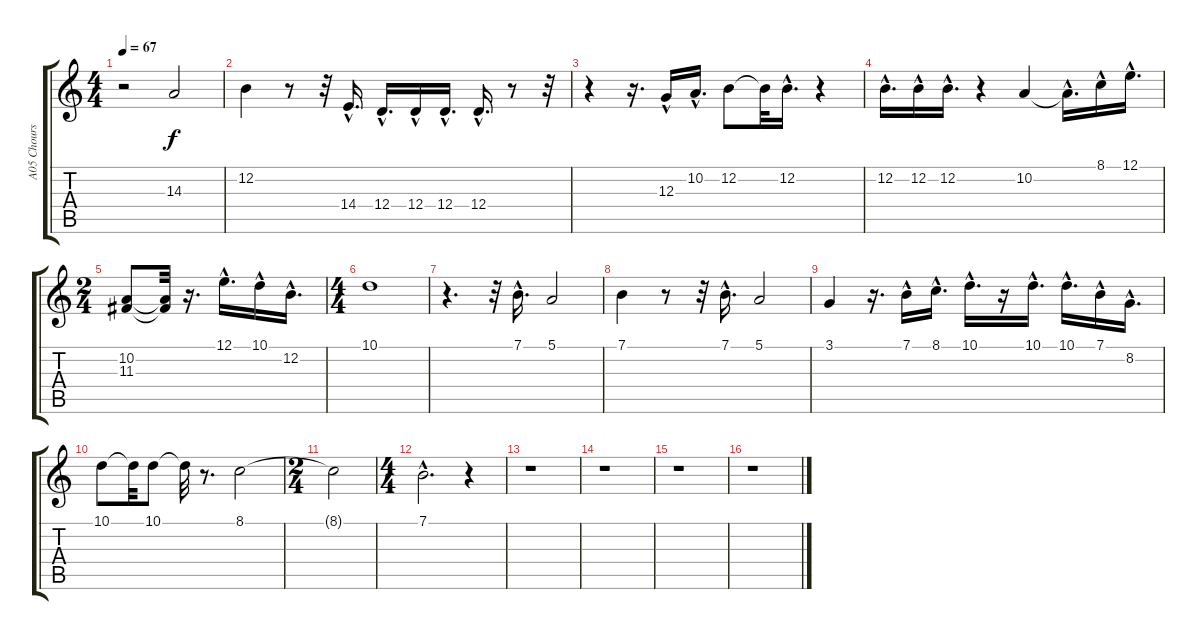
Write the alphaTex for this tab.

\track ("A05 Chours 1" "A05 Chours") {instrument choiraahs}
\staff {score tabs}
\tuning (E4 B3 G3 D3 A2 E2) {hide}
\ts (4 4)
\tempo 67
\clef g2
\ks c
r.2{dy f} 14.3.2 |
12.2.4 r.8 r.32 14.4{hac}.16{d} 12.4{hac}.16{d} 12.4{hac}.16 12.4{hac}.16{d} 12.4{hac}.16{d} r.8 r.32 |
r.4 r.16{d} 12.3{hac}.16 10.2{hac}.16{d} 12.2.8 12.2{t}.32 12.2{hac}.16{d} r.4 |
12.2{hac}.16{d} 12.2{hac}.16 12.2{hac}.16{d} r.4 10.2.4 10.2{hac t}.16{d} 8.1{hac}.16 12.1{hac}.16{d} |
\ts (2 4)
(10.2 11.3).8 (10.2{t} 11.3{t}).32 r.16{d} 12.1{hac}.16{d} 10.1{hac}.16 12.2{hac}.16{d} |
\ts (4 4)
10.1.1 |
r.4{d} r.32 7.1{hac}.16{d} 5.1.2 |
7.1.4 r.8 r.32 7.1{hac}.16{d} 5.1.2 |
3.1.4 r.16{d} 7.1{hac}.16 8.1{hac}.16{d} 10.1{hac}.16{d} r.16 10.1{hac}.16{d} 10.1{hac}.16{d} 7.1{hac}.16 8.2{hac}.16{d} |
10.1.8 10.1{t}.32 10.1.8 10.1{t}.32 r.8{d} 8.1.2 |
\ts (2 4)
8.1{t}.2 |
\ts (4 4)
7.1{hac}.2{d} r.4 |
r.1 |
r.1 |
r.1 |
r.1
